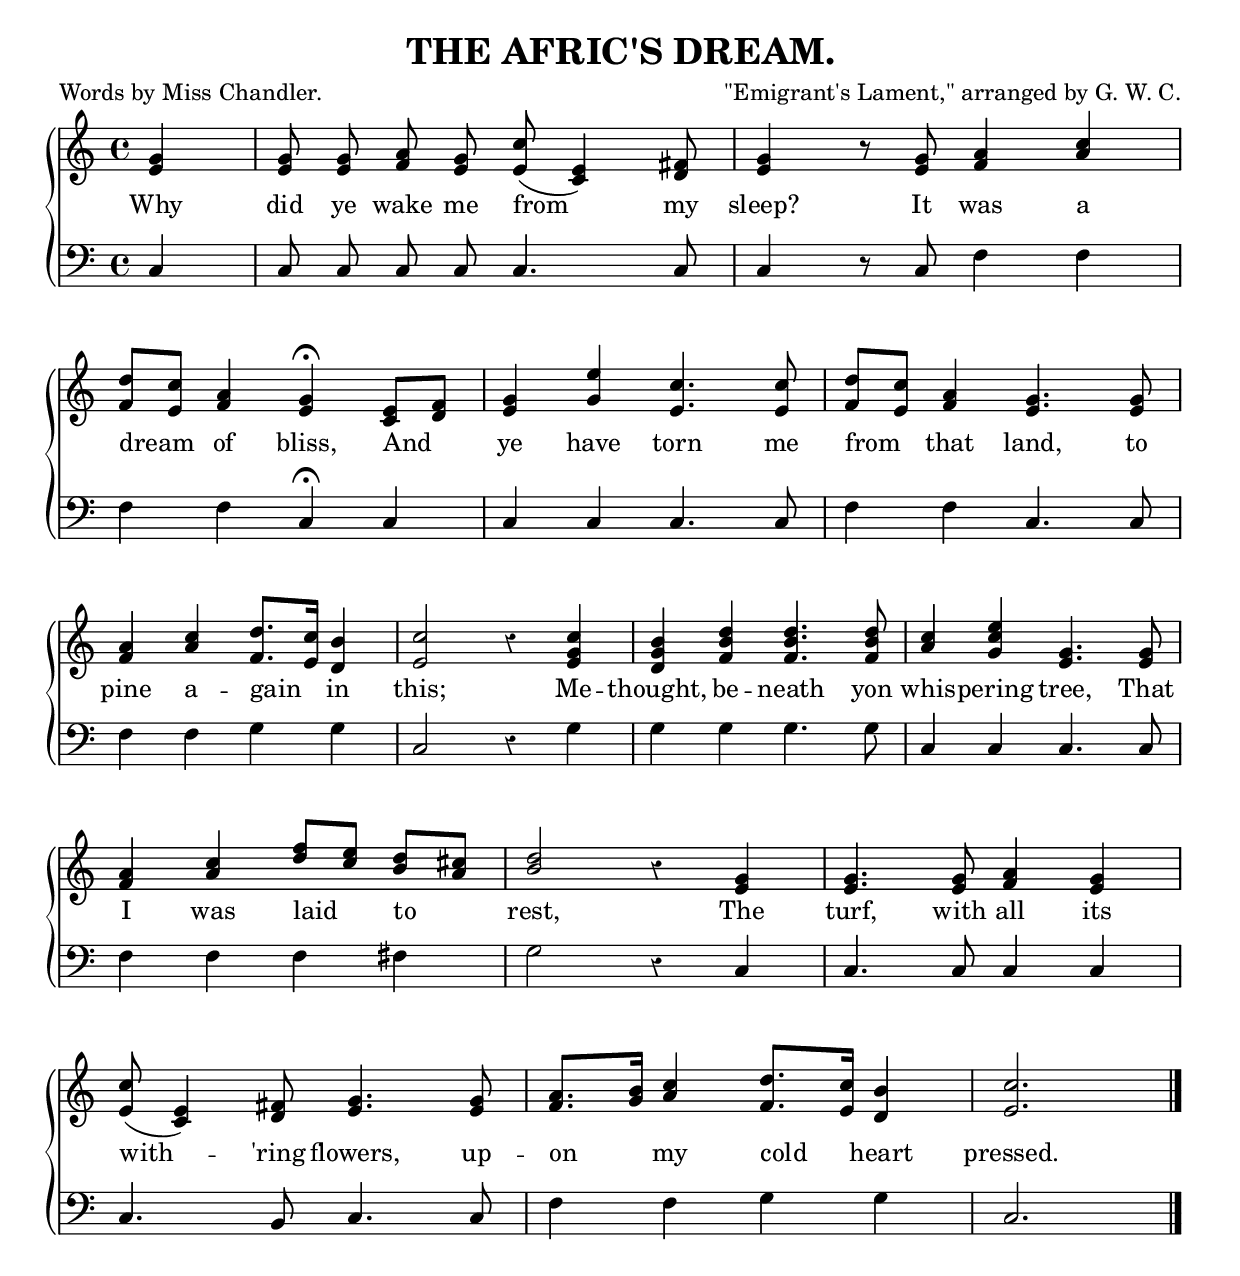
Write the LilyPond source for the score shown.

\version "2.10"
\include "english.ly"

\header {
  title = "THE AFRIC'S DREAM."
  poet = "Words by Miss Chandler."
  composer = "\"Emigrant's Lament,\" arranged by G. W. C."
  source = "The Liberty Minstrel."
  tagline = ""
}

words = \lyricmode {

  Why did ye wake me from my sleep? It was a
  dream  of bliss, And  ye have torn me from  that land, to
  pine a -- gain  in this; Me -- thought, be -- neath yon whis -- pering tree, That
  I was laid  to  rest, The turf, with all its
  
    with -- 'ring flowers, up -- on  my cold  heart pressed.
}

treble =  \relative c' {
  \clef treble
  \key c \major
  \time 4/4
  \autoBeamOff
  \stemUp
  \override Staff.TimeSignature #'style = #'()


  \partial 4 <e g>4 |
      <e g>8 <e g> <f a> <e g> <e c'>( <c e>4) <d fs>8 |
      <e g>4 r8 <e g> <f a>4 <a c> |

  \break    
  <f d'>8[ <e c'>] <f a>4 <e g>\fermata <c e>8[ <d f>] |
      <e g>4 <g e'> <e c'>4. <e c'>8 |
      <f d'>[ <e c'>] <f a>4 <e g>4. <e g>8 |
  
  \break    
  <f a>4 <a c> <f d'>8.[ <e c'>16] <d b'>4 |
      <e c'>2 r4 <e g c> |
      <d g b> <f b d> <f b d>4. <f b d>8 |
      <a c>4 <g c e> <e g>4. <e g>8

  \break    
  <f a>4 <a c> <d f>8[ <c e>] <b d>[ <a cs>] |
      <b d>2 r4 <e, g>4 |
      <e g>4. <e g>8 <f a>4 <e g>
  
  \break    
  <e c'>8( <c e>4) <d fs>8 <e g>4. <e g>8 |
  <f a>8.[ <g b>16] <a c>4 <f d'>8.[ <e c'>16] <d b'>4 |
  <e c'>2. \bar "|."
}

bass =  \relative c {
  \clef bass
  \key c \major
  \autoBeamOff
  \override Staff.TimeSignature #'style = #'()

  \partial 4 c4 |
      c8 c c c c4. c8 |
      c4 r8 c8 f4 f |

  f4 f c\fermata c |
      c c c4. c8 |
      f4 f c4. c8 |

  f4 f g g |
      c,2 r4 g' |
      g g g4. g8 |
      c,4 c c4. c8 |

  f4 f f fs |
      g2 r4 c,4 |
      c4. c8 c4 c
  
  c4. b8 c4. c8 |
      f4 f g g |
      c,2. \bar "|."
} 

\score { 
  \new ChoirStaff \with{systemStartDelimiter = #'SystemStartBrace }	
   <<
     \new Staff = "upper"  \new Voice = "treble" { \treble }
     \new Lyrics \lyricsto "treble" { \words }
     \new Staff = "lower"  \new Voice = "bass" { \bass }
   >>
   

\layout {
	indent=0
	\context { \Staff \override Rest #'style = #'classical }
	\context { \Score \remove "Bar_number_engraver" }
	  }
	  
\midi { \context { \Score tempoWholesPerMinute = #(ly:make-moment 100 4 ) }}    
   }

